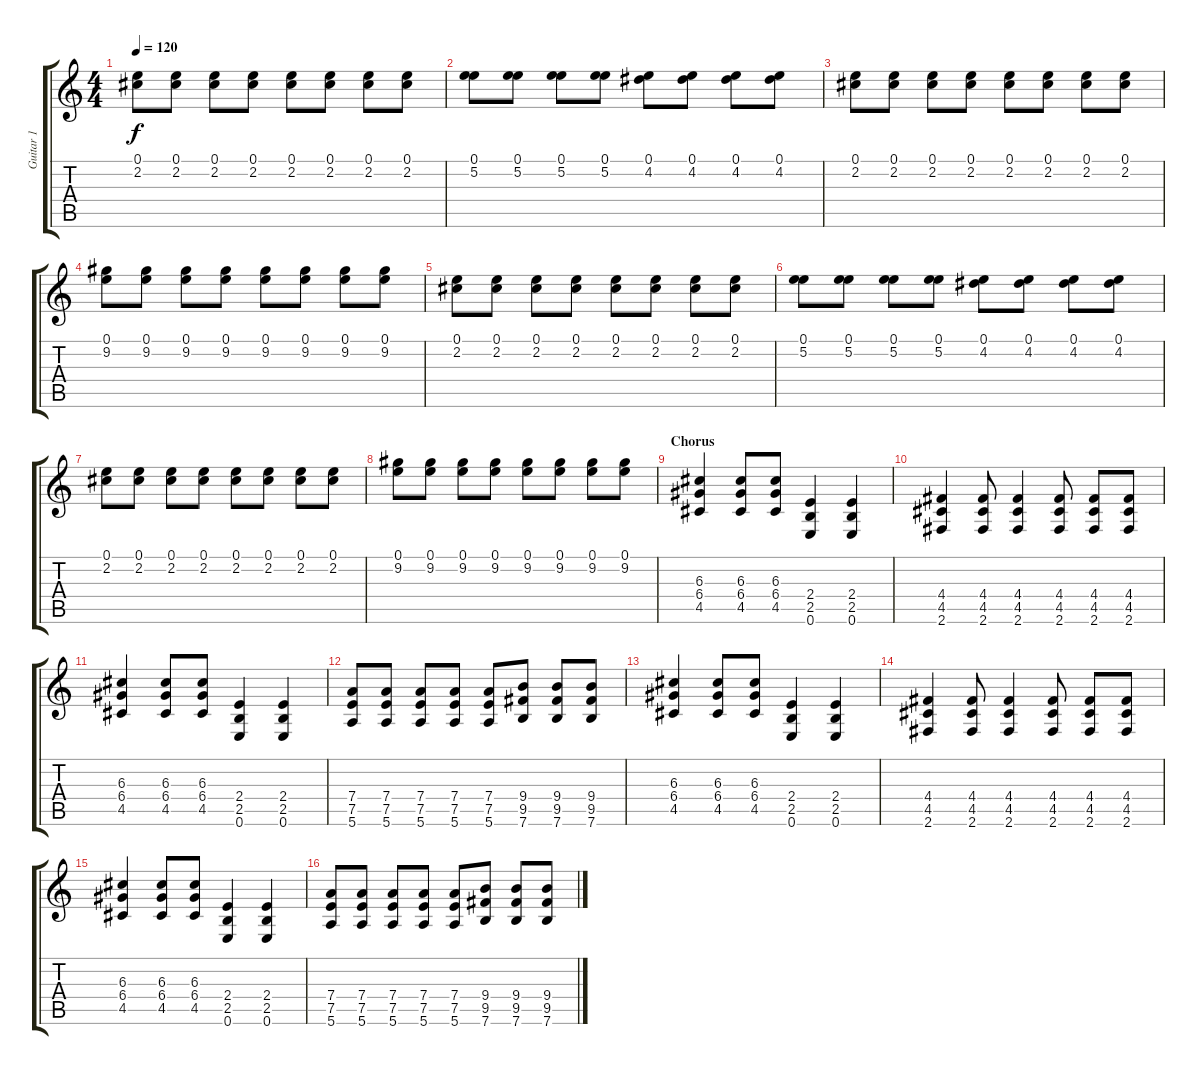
\track ("Guitar 1" "Guitar 1") {instrument distortionguitar}
\staff {score tabs}
\tuning (E4 B3 G3 D3 A2 E2) {hide}
\ts (4 4)
\tempo 120
\clef g2
\ks c
(0.1 2.2).8{dy f} (0.1 2.2).8 (0.1 2.2).8 (0.1 2.2).8 (0.1 2.2).8 (0.1 2.2).8 (0.1 2.2).8 (0.1 2.2).8 |
(0.1 5.2).8 (0.1 5.2).8 (0.1 5.2).8 (0.1 5.2).8 (0.1 4.2).8 (0.1 4.2).8 (0.1 4.2).8 (0.1 4.2).8 |
(0.1 2.2).8 (0.1 2.2).8 (0.1 2.2).8 (0.1 2.2).8 (0.1 2.2).8 (0.1 2.2).8 (0.1 2.2).8 (0.1 2.2).8 |
(0.1 9.2).8 (0.1 9.2).8 (0.1 9.2).8 (0.1 9.2).8 (0.1 9.2).8 (0.1 9.2).8 (0.1 9.2).8 (0.1 9.2).8 |
(0.1 2.2).8 (0.1 2.2).8 (0.1 2.2).8 (0.1 2.2).8 (0.1 2.2).8 (0.1 2.2).8 (0.1 2.2).8 (0.1 2.2).8 |
(0.1 5.2).8 (0.1 5.2).8 (0.1 5.2).8 (0.1 5.2).8 (0.1 4.2).8 (0.1 4.2).8 (0.1 4.2).8 (0.1 4.2).8 |
(0.1 2.2).8 (0.1 2.2).8 (0.1 2.2).8 (0.1 2.2).8 (0.1 2.2).8 (0.1 2.2).8 (0.1 2.2).8 (0.1 2.2).8 |
(0.1 9.2).8 (0.1 9.2).8 (0.1 9.2).8 (0.1 9.2).8 (0.1 9.2).8 (0.1 9.2).8 (0.1 9.2).8 (0.1 9.2).8 |
\section ("" "Chorus")
(6.3 6.4 4.5).4 (6.3 6.4 4.5).8 (6.3 6.4 4.5).8 (2.4 2.5 0.6).4 (2.4 2.5 0.6).4 |
(4.4 4.5 2.6).4 (4.4 4.5 2.6).8 (4.4 4.5 2.6).4 (4.4 4.5 2.6).8 (4.4 4.5 2.6).8 (4.4 4.5 2.6).8 |
(6.3 6.4 4.5).4 (6.3 6.4 4.5).8 (6.3 6.4 4.5).8 (2.4 2.5 0.6).4 (2.4 2.5 0.6).4 |
(7.4 7.5 5.6).8 (7.4 7.5 5.6).8 (7.4 7.5 5.6).8 (7.4 7.5 5.6).8 (7.4 7.5 5.6).8 (9.4 9.5 7.6).8 (9.4 9.5 7.6).8 (9.4 9.5 7.6).8 |
(6.3 6.4 4.5).4 (6.3 6.4 4.5).8 (6.3 6.4 4.5).8 (2.4 2.5 0.6).4 (2.4 2.5 0.6).4 |
(4.4 4.5 2.6).4 (4.4 4.5 2.6).8 (4.4 4.5 2.6).4 (4.4 4.5 2.6).8 (4.4 4.5 2.6).8 (4.4 4.5 2.6).8 |
(6.3 6.4 4.5).4 (6.3 6.4 4.5).8 (6.3 6.4 4.5).8 (2.4 2.5 0.6).4 (2.4 2.5 0.6).4 |
(7.4 7.5 5.6).8 (7.4 7.5 5.6).8 (7.4 7.5 5.6).8 (7.4 7.5 5.6).8 (7.4 7.5 5.6).8 (9.4 9.5 7.6).8 (9.4 9.5 7.6).8 (9.4 9.5 7.6).8
